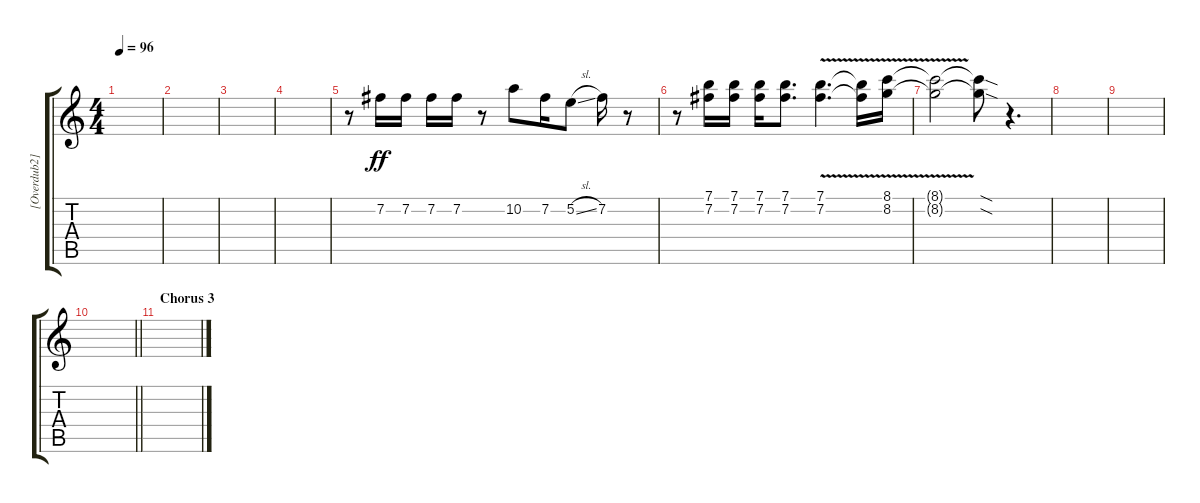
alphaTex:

\track ("[Overdub2]" "[Overdub2]") {instrument distortionguitar}
\staff {score tabs}
\tuning (E4 B3 G3 D3 A2 E2) {hide}
\ts (4 4)
\tempo 96
\clef g2
\ks c
|
|
|
|
r.8{volume 14 balance 8 instrument violin} 7.2.16{dy ff} 7.2.16 7.2.16 7.2.16 r.8 10.2.8 7.2.16 5.2{sl}.8 7.2.16 r.8 |
r.8 (7.1 7.2).16 (7.1 7.2).16 (7.1 7.2).16 (7.1 7.2).8{d} (7.1 7.2{v}).4{d} (7.1{t} 7.2{t}).16 (8.1 8.2{v}).16 |
(8.1{t} 8.2{t}).2 (8.1{sod t} 8.2{sod t}).8 r.4{d} |
|
|
\barLineRight lightlight
|
\section ("" "Chorus 3")
